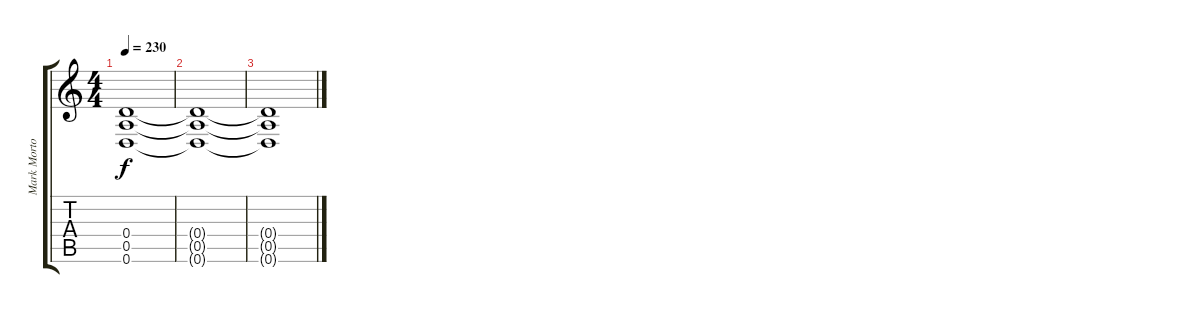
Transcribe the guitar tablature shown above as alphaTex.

\track ("Mark Morton" "Mark Morto") {instrument distortionguitar}
\staff {score tabs}
\tuning (E4 B3 G3 D3 A2 D2) {hide}
\ts (4 4)
\tempo 230
\clef g2
\ks c
(0.4 0.5 0.6).1{dy f} |
(0.4{t} 0.5{t} 0.6{t}).1 |
(0.4{t} 0.5{t} 0.6{t}).1
